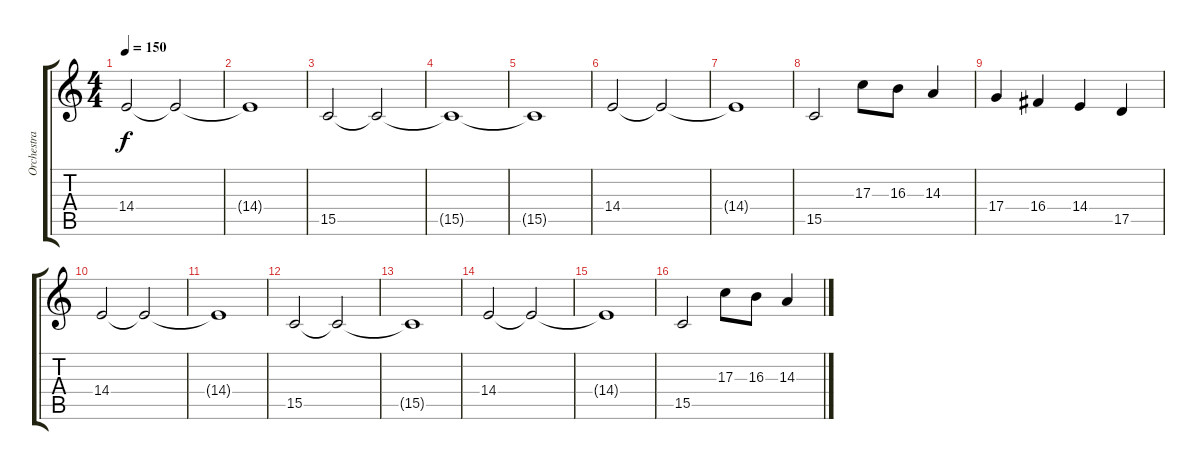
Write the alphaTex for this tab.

\track ("Orchestra (high)" "Orchestra ") {instrument stringensemble1}
\staff {score tabs}
\tuning (E4 B3 G3 D3 A2 E2) {hide}
\ts (4 4)
\tempo 150
\clef g2
\ks c
14.4.2{dy f instrument stringensemble1} 14.4{t}.2 |
14.4{t}.1 |
15.5.2 15.5{t}.2 |
15.5{t}.1 |
15.5{t}.1 |
14.4.2 14.4{t}.2 |
14.4{t}.1 |
15.5.2 17.3.8 16.3.8 14.3.4 |
17.4.4 16.4.4 14.4.4 17.5.4 |
14.4.2 14.4{t}.2 |
14.4{t}.1 |
15.5.2 15.5{t}.2 |
15.5{t}.1 |
14.4.2 14.4{t}.2 |
14.4{t}.1 |
15.5.2 17.3.8 16.3.8 14.3.4
